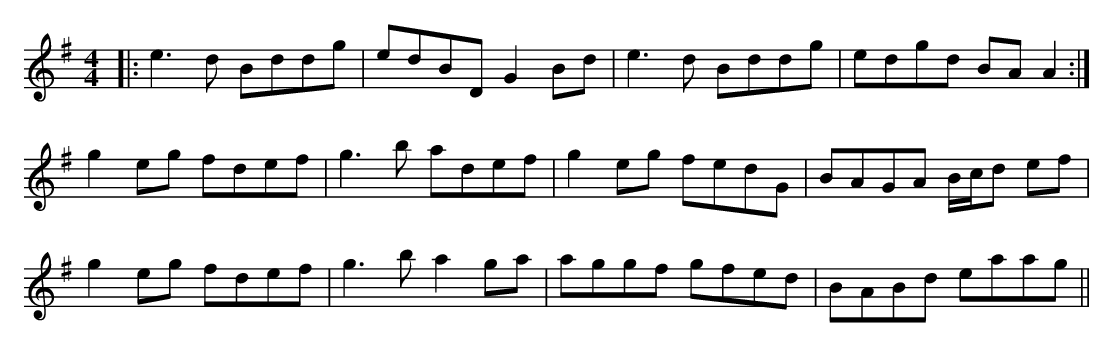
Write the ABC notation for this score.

X:1
M:4/4
K:G
|:e3d Bddg|edBD G2Bd|e3d Bddg|edgd BAA2:|
g2eg fdef|g3b adef|g2eg fedG|BAGA B/c/d ef|
g2eg fdef|g3b a2ga|aggf gfed|BABd eaag||
